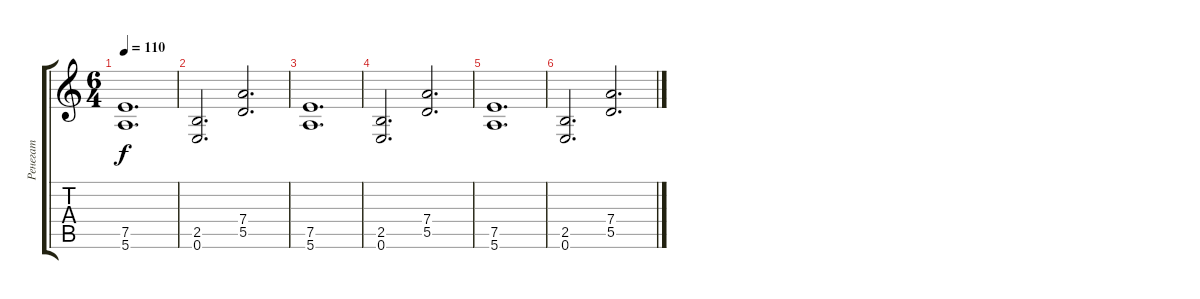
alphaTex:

\track ("Ренегат" "Ренегат") {instrument distortionguitar}
\staff {score tabs}
\tuning (E4 B3 G3 D3 A2 E2) {hide}
\ts (6 4)
\tempo 110
\clef g2
\ks c
(7.5 5.6).1{d dy f volume 6} |
(2.5 0.6).2{d volume 5} (7.4 5.5).2{d} |
(7.5 5.6).1{d volume 4} |
(2.5 0.6).2{d volume 3} (7.4 5.5).2{d} |
(7.5 5.6).1{d volume 2} |
(2.5 0.6).2{d volume 0} (7.4 5.5).2{d}
